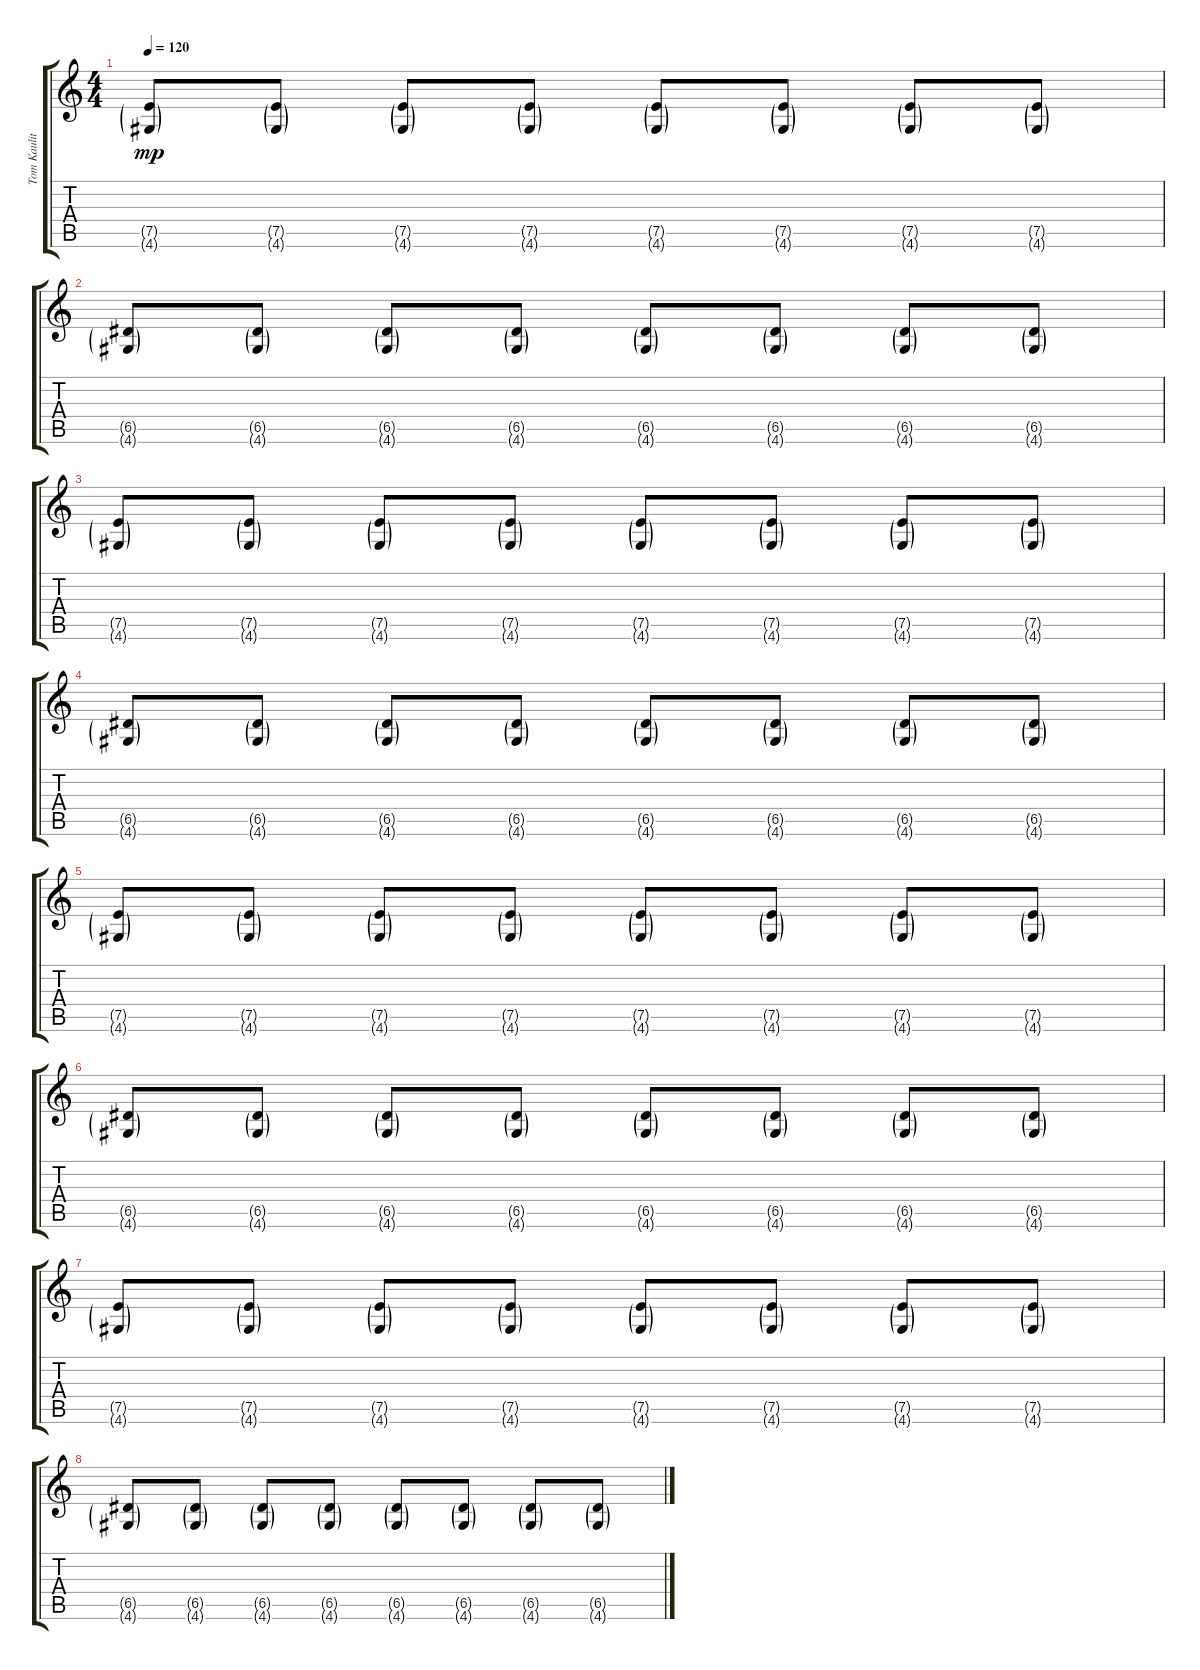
\track ("Tom Kaulitz" "Tom Kaulit") {instrument electricguitarmuted}
\staff {score tabs}
\tuning (E4 B3 G3 D3 A2 E2) {hide}
\ts (4 4)
\tempo 120
\clef g2
\ks c
(7.5{g} 4.6{g}).8{dy mp} (7.5{g} 4.6{g}).8 (7.5{g} 4.6{g}).8 (7.5{g} 4.6{g}).8 (7.5{g} 4.6{g}).8 (7.5{g} 4.6{g}).8 (7.5{g} 4.6{g}).8 (7.5{g} 4.6{g}).8 |
(6.5{g} 4.6{g}).8 (6.5{g} 4.6{g}).8 (6.5{g} 4.6{g}).8 (6.5{g} 4.6{g}).8 (6.5{g} 4.6{g}).8 (6.5{g} 4.6{g}).8 (6.5{g} 4.6{g}).8 (6.5{g} 4.6{g}).8 |
(7.5{g} 4.6{g}).8 (7.5{g} 4.6{g}).8 (7.5{g} 4.6{g}).8 (7.5{g} 4.6{g}).8 (7.5{g} 4.6{g}).8 (7.5{g} 4.6{g}).8 (7.5{g} 4.6{g}).8 (7.5{g} 4.6{g}).8 |
(6.5{g} 4.6{g}).8 (6.5{g} 4.6{g}).8 (6.5{g} 4.6{g}).8 (6.5{g} 4.6{g}).8 (6.5{g} 4.6{g}).8 (6.5{g} 4.6{g}).8 (6.5{g} 4.6{g}).8 (6.5{g} 4.6{g}).8 |
(7.5{g} 4.6{g}).8 (7.5{g} 4.6{g}).8 (7.5{g} 4.6{g}).8 (7.5{g} 4.6{g}).8 (7.5{g} 4.6{g}).8 (7.5{g} 4.6{g}).8 (7.5{g} 4.6{g}).8 (7.5{g} 4.6{g}).8 |
(6.5{g} 4.6{g}).8 (6.5{g} 4.6{g}).8 (6.5{g} 4.6{g}).8 (6.5{g} 4.6{g}).8 (6.5{g} 4.6{g}).8 (6.5{g} 4.6{g}).8 (6.5{g} 4.6{g}).8 (6.5{g} 4.6{g}).8 |
(7.5{g} 4.6{g}).8 (7.5{g} 4.6{g}).8 (7.5{g} 4.6{g}).8 (7.5{g} 4.6{g}).8 (7.5{g} 4.6{g}).8 (7.5{g} 4.6{g}).8 (7.5{g} 4.6{g}).8 (7.5{g} 4.6{g}).8 |
(6.5{g} 4.6{g}).8 (6.5{g} 4.6{g}).8 (6.5{g} 4.6{g}).8 (6.5{g} 4.6{g}).8 (6.5{g} 4.6{g}).8 (6.5{g} 4.6{g}).8 (6.5{g} 4.6{g}).8 (6.5{g} 4.6{g}).8
